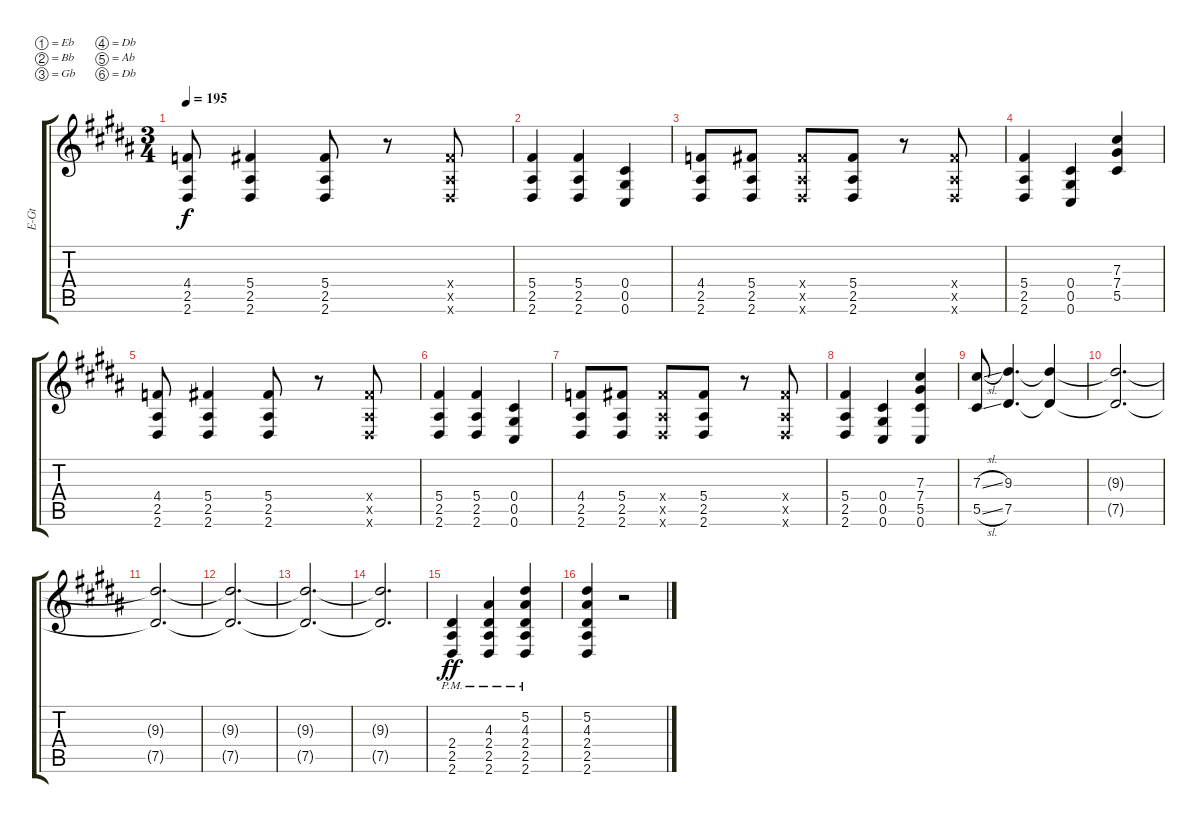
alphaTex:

\bracketExtendMode groupsimilarinstruments
\otherSystemsTrackNameOrientation horizontal
\track ("Electric Guitar 2" "E-Gt") {instrument distortionguitar}
\staff {score tabs}
\tuning (Eb4 Bb3 Gb3 Db3 Ab2 Db2)
\ts (3 4)
\tempo 195
\clef g2
\ks b
(4.4{acc b} 2.5{acc forcenatural} 2.6{acc forcenatural}).8{dy f beam Up} (5.4{acc forcenatural} 2.5{acc forcenatural} 2.6{acc forcenatural}).4{beam Up} (2.6{acc forcenatural} 2.5{acc forcenatural} 5.4{acc forcenatural}).8{beam Up} r.8{beam Up} (2.6{x acc forcenatural} 2.5{x acc forcenatural} 5.4{x acc forcenatural}).8{beam Up} |
(2.6{acc forcenatural} 2.5{acc forcenatural} 5.4{acc forcenatural}).4{beam Up} (2.6{acc forcenatural} 2.5{acc forcenatural} 5.4{acc forcenatural}).4{beam Up} (0.6{acc forcenatural} 0.5{acc forcenatural} 0.4{acc forcenatural}).4{beam Up} |
(4.4{acc b} 2.5{acc forcenatural} 2.6{acc forcenatural}).8{beam Up} (5.4{acc forcenatural} 2.5{acc forcenatural} 2.6{acc forcenatural}).8{beam Up} (2.6{x acc forcenatural} 2.5{x acc forcenatural} 5.4{x acc forcenatural}).8{beam Up} (2.6{acc forcenatural} 2.5{acc forcenatural} 5.4{acc forcenatural}).8{beam Up} r.8{beam Up} (2.6{x acc forcenatural} 2.5{x acc forcenatural} 5.4{x acc forcenatural}).8{beam Up} |
(2.6{acc forcenatural} 2.5{acc forcenatural} 5.4{acc forcenatural}).4{beam Up} (0.6{acc forcenatural} 0.5{acc forcenatural} 0.4{acc forcenatural}).4{beam Up} (5.5{acc forcenatural} 7.4{acc forcenatural} 7.3{acc forcenatural}).4{beam Up} |
(4.4{acc b} 2.5{acc forcenatural} 2.6{acc forcenatural}).8{beam Up} (5.4{acc forcenatural} 2.5{acc forcenatural} 2.6{acc forcenatural}).4{beam Up} (2.6{acc forcenatural} 2.5{acc forcenatural} 5.4{acc forcenatural}).8{beam Up} r.8{beam Up} (2.6{x acc forcenatural} 2.5{x acc forcenatural} 5.4{x acc forcenatural}).8{beam Up} |
(2.6{acc forcenatural} 2.5{acc forcenatural} 5.4{acc forcenatural}).4{beam Up} (2.6{acc forcenatural} 2.5{acc forcenatural} 5.4{acc forcenatural}).4{beam Up} (0.6{acc forcenatural} 0.5{acc forcenatural} 0.4{acc forcenatural}).4{beam Up} |
(4.4{acc b} 2.5{acc forcenatural} 2.6{acc forcenatural}).8{beam Up} (5.4{acc forcenatural} 2.5{acc forcenatural} 2.6{acc forcenatural}).8{beam Up} (2.6{x acc forcenatural} 2.5{x acc forcenatural} 5.4{x acc forcenatural}).8{beam Up} (2.6{acc forcenatural} 2.5{acc forcenatural} 5.4{acc forcenatural}).8{beam Up} r.8{beam Up} (2.6{x acc forcenatural} 2.5{x acc forcenatural} 5.4{x acc forcenatural}).8{beam Up} |
(2.6{acc forcenatural} 2.5{acc forcenatural} 5.4{acc forcenatural}).4{beam Up} (0.6{acc forcenatural} 0.5{acc forcenatural} 0.4{acc forcenatural}).4{beam Up} (0.6{acc forcenatural} 5.5{acc forcenatural} 7.4{acc forcenatural} 7.3{acc forcenatural}).4{beam Up} |
(5.5{sl acc forcenatural} 7.3{sl acc forcenatural}).8{beam Up} (7.5{acc forcenatural} 9.3{acc forcenatural}).4{d beam Up} (7.5{t acc forcenatural} 9.3{t acc forcenatural}).4{beam Up} |
(9.3{t acc forcenatural} 7.5{t acc forcenatural}).2{d beam Up} |
(7.5{t acc forcenatural} 9.3{t acc forcenatural}).2{d beam Up} |
(9.3{t acc forcenatural} 7.5{t acc forcenatural}).2{d beam Up} |
(7.5{t acc forcenatural} 9.3{t acc forcenatural}).2{d beam Up} |
(9.3{t acc forcenatural} 7.5{t acc forcenatural}).2{d beam Up} |
(2.5{pm acc forcenatural} 2.6{pm acc forcenatural} 2.4{pm acc forcenatural}).4{dy ff beam Up} (2.6{pm acc forcenatural} 2.5{pm acc forcenatural} 2.4{pm acc forcenatural} 4.3{acc forcenatural}).4{beam Up} (2.5{pm acc forcenatural} 2.6{pm acc forcenatural} 2.4{pm acc forcenatural} 4.3{acc forcenatural} 5.2{acc forcenatural}).4{beam Up} |
(2.4{acc forcenatural} 2.5{acc forcenatural} 2.6{acc forcenatural} 4.3{acc forcenatural} 5.2{acc forcenatural}).4{beam Up} r.2{beam Up}
